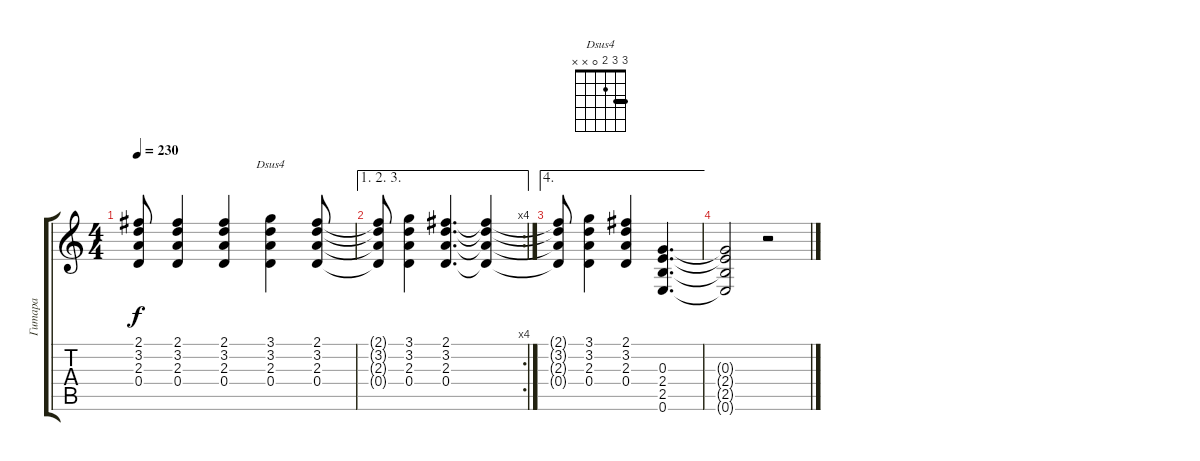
\track ("Гитара" "Гитара") {instrument acousticguitarsteel}
\staff {score tabs}
\tuning (E4 B3 G3 D3 A2 E2) {hide}
\chord ("Dsus4" 3 3 2 0 x x) {barre 3}
\ts (4 4)
\tempo 230
\clef g2
\ks c
(2.1 3.2 2.3 0.4).8{dy f} (2.1 3.2 2.3 0.4).4 (2.1 3.2 2.3 0.4).4 (3.1 3.2 2.3 0.4).4{ch "Dsus4"} (2.1 3.2 2.3 0.4).8 |
\ae (1 2 3)
\rc 4
(2.1{t} 3.2{t} 2.3{t} 0.4{t}).8 (3.1 3.2 2.3 0.4).4 (2.1 3.2 2.3 0.4).4{d} (2.1{t} 3.2{t} 2.3{t} 0.4{t}).4 |
\ae 4
(2.1{t} 3.2{t} 2.3{t} 0.4{t}).8 (3.1 3.2 2.3 0.4).4 (2.1 3.2 2.3 0.4).4 (0.3 2.4 2.5 0.6).4{d} |
(0.3{t} 2.4{t} 2.5{t} 0.6{t}).2 r.2
